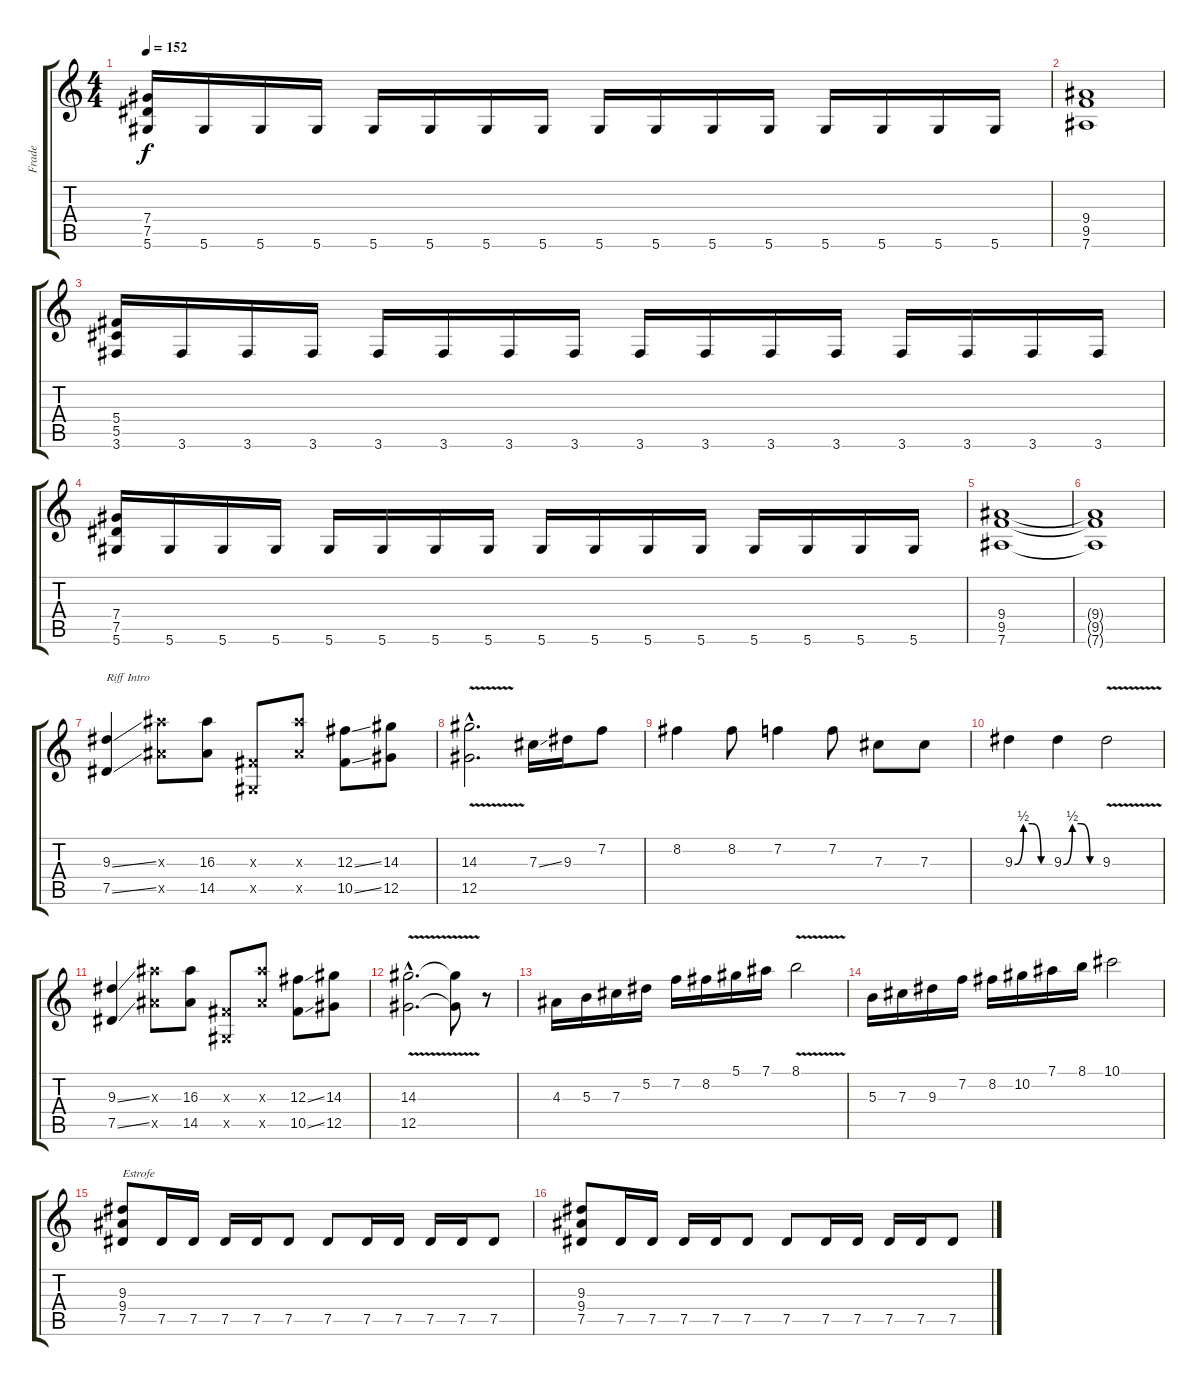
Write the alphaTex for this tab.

\track ("Frade" "Frade") {instrument distortionguitar}
\staff {score tabs}
\tuning (Eb4 Bb3 Gb3 Db3 Ab2 Eb2) {hide}
\ts (4 4)
\tempo 152
\clef g2
\ks c
(7.4 7.5 5.6).16{dy f} 5.6.16 5.6.16 5.6.16 5.6.16 5.6.16 5.6.16 5.6.16 5.6.16 5.6.16 5.6.16 5.6.16 5.6.16 5.6.16 5.6.16 5.6.16 |
(9.4 9.5 7.6).1 |
(5.4 5.5 3.6).16 3.6.16 3.6.16 3.6.16 3.6.16 3.6.16 3.6.16 3.6.16 3.6.16 3.6.16 3.6.16 3.6.16 3.6.16 3.6.16 3.6.16 3.6.16 |
(7.4 7.5 5.6).16 5.6.16 5.6.16 5.6.16 5.6.16 5.6.16 5.6.16 5.6.16 5.6.16 5.6.16 5.6.16 5.6.16 5.6.16 5.6.16 5.6.16 5.6.16 |
(9.4 9.5 7.6).1 |
(9.4{t} 9.5{t} 7.6{t}).1 |
(9.3{ss} 7.5{ss}).4{txt "Riff Intro"} (16.3{x} 14.5{x}).8 (16.3 14.5).8 (0.3{x} 0.5{x}).8 (16.3{x} 14.5{x}).8 (12.3{ss} 10.5{ss}).8 (14.3 12.5).8 |
(14.3{hac} 12.5{v hac}).2{d} 7.3{ss}.16 9.3.16 7.2.8 |
8.2.4 8.2.8 7.2.4 7.2.8 7.3.8 7.3.8 |
9.3{be (custom 0 0 15 2 30 2 45 0 60 0)}.4 9.3{be (custom 0 0 15 2 30 2 45 0 60 0)}.4 9.3{v}.2 |
(9.3{ss} 7.5{ss}).4 (16.3{x} 14.5{x}).8 (16.3 14.5).8 (0.3{x} 0.5{x}).8 (16.3{x} 14.5{x}).8 (12.3{ss} 10.5{ss}).8 (14.3 12.5).8 |
(14.3{hac} 12.5{v hac}).2{d} (14.3{t} 12.5{t}).8 r.8 |
4.3.16 5.3.16 7.3.16 5.2.16 7.2.16 8.2.16 5.1.16 7.1.16 8.1{v}.2 |
5.3.16 7.3.16 9.3.16 7.2.16 8.2.16 10.2.16 7.1.16 8.1.16 10.1.2 |
(9.3 9.4 7.5).8{txt "Estrofe"} 7.5.16 7.5.16 7.5.16 7.5.16 7.5.8 7.5.8 7.5.16 7.5.16 7.5.16 7.5.16 7.5.8 |
(9.3 9.4 7.5).8 7.5.16 7.5.16 7.5.16 7.5.16 7.5.8 7.5.8 7.5.16 7.5.16 7.5.16 7.5.16 7.5.8
